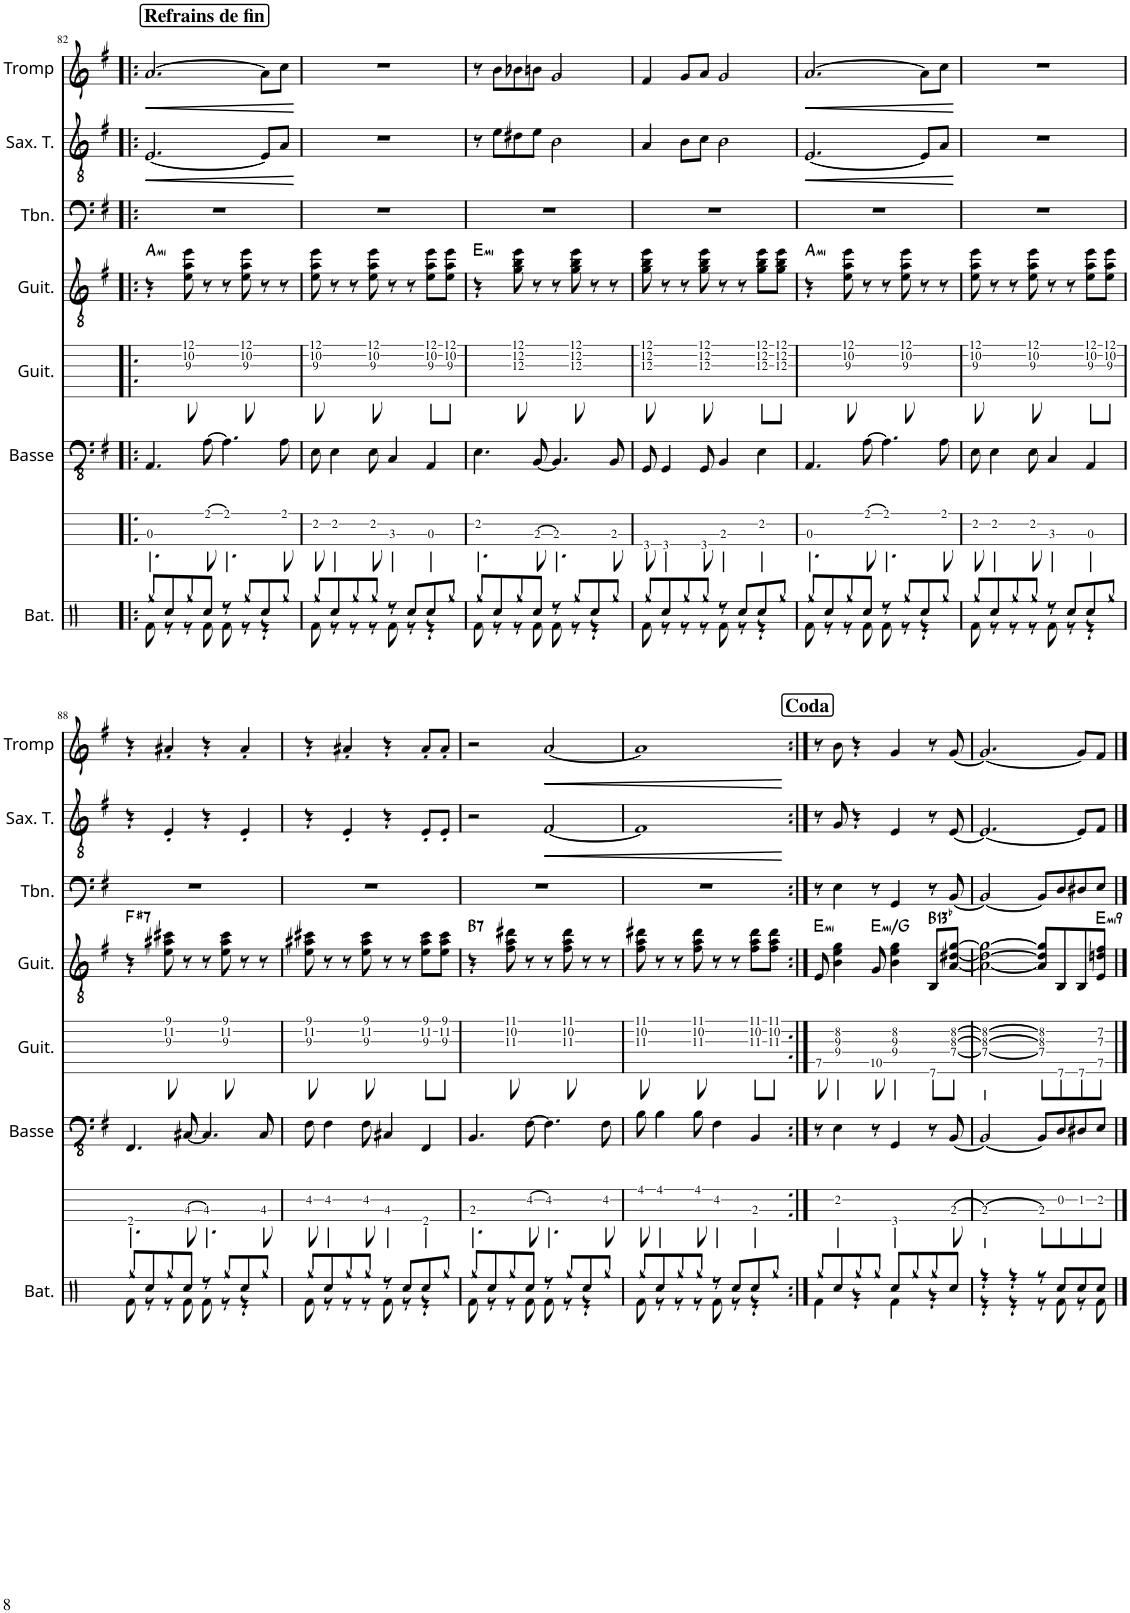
**kern	**kern	**kern	**kern	**kern	**harte	**kern	**kern	**dynam	**kern	**dynam
*part8	*part7	*part6	*part5	*part4	*part4	*part3	*part2	*part2	*part1	*part1
*staff8	*staff7	*staff6	*staff5	*staff4	*	*staff3	*staff2	*staff2	*staff1	*staff1
*I"Batterie	*I"Basse électrique (Tablature)	*I"Basse acoustique	*I"Guitare acoustique	*I"Guitare acoustique	*	*I"Trombone	*I"Ténor	*	*I"Trompette	*
*I'Bat.	*	*I'Basse	*I'Guit.	*I'Guit.	*	*I'Tbn.	*	*	*I'Tromp	*
!!LO:PB:g=z
*clefX	*	*clefFv4	*	*clefGv2	*	*clefF4	*clefGv2	*	*clefG2	*
*	*	*	*	*	*	*	*ITrd8c14	*	*ITrd1c2	*
*k[]	*k[f#]	*k[f#]	*k[f#]	*k[f#]	*	*k[f#]	*k[f#]	*	*k[f#]	*
*M4/4	*M4/4	*M4/4	*M4/4	*M4/4	*	*M4/4	*M4/4	*	*M4/4	*
!!LO:REH:place=s1:a:B:cj:fs=14:t=Refrains de fin
=82!|:	=82!|:	=82!|:	=82!|:	=82!|:	=82!|:	=82!|:	=82!|:	=82!|:	=82!|:	=82!|:
*^	*	*	*	*	*	*	*	*	*	*
!	!	!	!	!	!	!LO:H:kt=mi	!	!	!LO:HP:b	!	!LO:HP:b
8Rgg/L	8Rf\	4.AAA\	4.AAA/	4r	4r	A:min	1r	[2.E/	<	[2.a/	<
8Rcc/	8r	.	.	.	.	.	.	.	.	.	.
8Rgg/	8r	.	.	8e\ 8a\ 8ee\	8e\ 8a\ 8ee\	.	.	.	.	.	.
8Rcc/J	8Rf\	[8AA\	[8AA\	8r	8r	.	.	.	.	.	.
8r	8Rf\	4.AA\]	4.AA\]	8r	8r	.	.	.	.	.	.
8Rgg/L	8r	.	.	8e\ 8a\ 8ee\	8e\ 8a\ 8ee\	.	.	.	.	.	.
8Rcc/	4r	.	.	8r	8r	.	.	8E/L]	.	8a\L]	.
8Rgg/J	.	8AA\	8AA\	8r	8r	.	.	8A/J	.	8cc\J	.
*v	*v	*	*	*	*	*	*	*	*	*	*
.	.	.	.	.	.	.	.	[	.	[
=83	=83	=83	=83	=83	=83	=83	=83	=83	=83	=83
*^	*	*	*	*	*	*	*	*	*	*
8Rgg/L	8Rf\	8EE\	8EE\	8e\ 8a\ 8ee\	8e\ 8a\ 8ee\	.	1r	1r	.	1r	.
8Rcc/	8r	4EE\	4EE\	8r	8r	.	.	.	.	.	.
8Rgg/	8r	.	.	8r	8r	.	.	.	.	.	.
8Rgg/J	8r	8EE\	8EE\	8e\ 8a\ 8ee\	8e\ 8a\ 8ee\	.	.	.	.	.	.
8r	8Rf\	4CC\	4CC/	8r	8r	.	.	.	.	.	.
8Rcc/L	8r	.	.	8r	8r	.	.	.	.	.	.
8Rcc/	4r	4AAA\	4AAA/	8e\ 8a\ 8ee\L	8e\ 8a\ 8ee\L	.	.	.	.	.	.
8Rgg/J	.	.	.	8e\ 8a\ 8ee\J	8e\ 8a\ 8ee\J	.	.	.	.	.	.
=84	=84	=84	=84	=84	=84	=84	=84	=84	=84	=84	=84
!	!	!	!	!	!	!LO:H:kt=mi	!	!	!	!	!
8Rgg/L	8Rf\	4.EE\	4.EE\	4r	4r	E:min	1r	8r	.	8r	.
8Rcc/	8r	.	.	.	.	.	.	8e\L	.	8b\L	.
8Rgg/	8r	.	.	8g\ 8b\ 8ee\	8g\ 8b\ 8ee\	.	.	8d#X\	.	8b-X\	.
8Rcc/J	8Rf\	[8BBB\	[8BBB/	8r	8r	.	.	8e\J	.	8bn\J	.
8r	8Rf\	4.BBB\]	4.BBB/]	8r	8r	.	.	2B\	.	2g/	.
8Rgg/L	8r	.	.	8g\ 8b\ 8ee\	8g\ 8b\ 8ee\	.	.	.	.	.	.
8Rcc/	4r	.	.	8r	8r	.	.	.	.	.	.
8Rgg/J	.	8BBB\	8BBB/	8r	8r	.	.	.	.	.	.
=85	=85	=85	=85	=85	=85	=85	=85	=85	=85	=85	=85
8Rgg/L	8Rf\	8GGG\	8GGG/	8g\ 8b\ 8ee\	8g\ 8b\ 8ee\	.	1r	4A/	.	4f#/	.
8Rcc/	8r	4GGG\	4GGG/	8r	8r	.	.	.	.	.	.
8Rgg/	8r	.	.	8r	8r	.	.	8B\L	.	8g/L	.
8Rgg/J	8r	8GGG\	8GGG/	8g\ 8b\ 8ee\	8g\ 8b\ 8ee\	.	.	8c\J	.	8a/J	.
8r	8Rf\	4BBB\	4BBB/	8r	8r	.	.	2B\	.	2g/	.
8Rcc/L	8r	.	.	8r	8r	.	.	.	.	.	.
8Rcc/	4r	4EE\	4EE\	8g\ 8b\ 8ee\L	8g\ 8b\ 8ee\L	.	.	.	.	.	.
8Rgg/J	.	.	.	8g\ 8b\ 8ee\J	8g\ 8b\ 8ee\J	.	.	.	.	.	.
=86	=86	=86	=86	=86	=86	=86	=86	=86	=86	=86	=86
!	!	!	!	!	!	!LO:H:kt=mi	!	!	!LO:HP:b	!	!LO:HP:b
8Rgg/L	8Rf\	4.AAA\	4.AAA/	4r	4r	A:min	1r	[2.E/	<	[2.a/	<
8Rcc/	8r	.	.	.	.	.	.	.	.	.	.
8Rgg/	8r	.	.	8e\ 8a\ 8ee\	8e\ 8a\ 8ee\	.	.	.	.	.	.
8Rcc/J	8Rf\	[8AA\	[8AA\	8r	8r	.	.	.	.	.	.
8r	8Rf\	4.AA\]	4.AA\]	8r	8r	.	.	.	.	.	.
8Rgg/L	8r	.	.	8e\ 8a\ 8ee\	8e\ 8a\ 8ee\	.	.	.	.	.	.
8Rcc/	4r	.	.	8r	8r	.	.	8E/L]	.	8a\L]	.
8Rgg/J	.	8AA\	8AA\	8r	8r	.	.	8A/J	.	8cc\J	.
*v	*v	*	*	*	*	*	*	*	*	*	*
.	.	.	.	.	.	.	.	[	.	[
=87	=87	=87	=87	=87	=87	=87	=87	=87	=87	=87
*^	*	*	*	*	*	*	*	*	*	*
8Rgg/L	8Rf\	8EE\	8EE\	8e\ 8a\ 8ee\	8e\ 8a\ 8ee\	.	1r	1r	.	1r	.
8Rcc/	8r	4EE\	4EE\	8r	8r	.	.	.	.	.	.
8Rgg/	8r	.	.	8r	8r	.	.	.	.	.	.
8Rgg/J	8r	8EE\	8EE\	8e\ 8a\ 8ee\	8e\ 8a\ 8ee\	.	.	.	.	.	.
8r	8Rf\	4CC\	4CC/	8r	8r	.	.	.	.	.	.
8Rcc/L	8r	.	.	8r	8r	.	.	.	.	.	.
8Rcc/	4r	4AAA\	4AAA/	8e\ 8a\ 8ee\L	8e\ 8a\ 8ee\L	.	.	.	.	.	.
8Rgg/J	.	.	.	8e\ 8a\ 8ee\J	8e\ 8a\ 8ee\J	.	.	.	.	.	.
!!LO:LB:g=z
=88	=88	=88	=88	=88	=88	=88	=88	=88	=88	=88	=88
!	!	!	!	!	!	!LO:H:kt=7	!	!	!	!	!
8Rgg/L	8Rf\	4.FFF#\	4.FFF#/	4r	4r	F#:7	1r	4r	.	4r	.
8Rcc/	8r	.	.	.	.	.	.	.	.	.	.
8Rgg/	8r	.	.	8e\ 8a#X\ 8cc#X\	8e\ 8a#X\ 8cc#X\	.	.	4E'/	.	4a#X'/	.
8Rcc/J	8Rf\	[8CC#X\	[8CC#X/	8r	8r	.	.	.	.	.	.
8r	8Rf\	4.CC#\]	4.CC#/]	8r	8r	.	.	4r	.	4r	.
8Rgg/L	8r	.	.	8e\ 8a#\ 8cc#\	8e\ 8a#\ 8cc#\	.	.	.	.	.	.
8Rcc/	4r	.	.	8r	8r	.	.	4E'/	.	4a#'/	.
8Rgg/J	.	8CC#\	8CC#/	8r	8r	.	.	.	.	.	.
=89	=89	=89	=89	=89	=89	=89	=89	=89	=89	=89	=89
8Rgg/L	8Rf\	8FF#\	8FF#\	8e\ 8a#X\ 8cc#X\	8e\ 8a#X\ 8cc#X\	.	1r	4r	.	4r	.
8Rcc/	8r	4FF#\	4FF#\	8r	8r	.	.	.	.	.	.
8Rgg/	8r	.	.	8r	8r	.	.	4E'/	.	4a#X'/	.
8Rgg/J	8r	8FF#\	8FF#\	8e\ 8a#\ 8cc#\	8e\ 8a#\ 8cc#\	.	.	.	.	.	.
8r	8Rf\	4CC#X\	4CC#X/	8r	8r	.	.	4r	.	4r	.
8Rcc/L	8r	.	.	8r	8r	.	.	.	.	.	.
8Rcc/	4r	4FFF#\	4FFF#/	8e\ 8a#\ 8cc#\L	8e\ 8a#\ 8cc#\L	.	.	8E'/L	.	8a#'/L	.
8Rgg/J	.	.	.	8e\ 8a#\ 8cc#\J	8e\ 8a#\ 8cc#\J	.	.	8E'/J	.	8a#'/J	.
=90	=90	=90	=90	=90	=90	=90	=90	=90	=90	=90	=90
!	!	!	!	!	!	!LO:H:kt=7	!	!	!	!	!
8Rgg/L	8Rf\	4.BBB\	4.BBB/	4r	4r	B:7	1r	2r	.	2r	.
8Rcc/	8r	.	.	.	.	.	.	.	.	.	.
8Rgg/	8r	.	.	8f#\ 8a\ 8dd#X\	8f#\ 8a\ 8dd#X\	.	.	.	.	.	.
8Rcc/J	8Rf\	[8FF#\	[8FF#\	8r	8r	.	.	.	.	.	.
!	!	!	!	!	!	!	!	!	!LO:HP:b	!	!LO:HP:b
8r	8Rf\	4.FF#\]	4.FF#\]	8r	8r	.	.	[2F#/	<	[2a/	<
8Rgg/L	8r	.	.	8f#\ 8a\ 8dd#\	8f#\ 8a\ 8dd#\	.	.	.	.	.	.
8Rcc/	4r	.	.	8r	8r	.	.	.	.	.	.
8Rgg/J	.	8FF#\	8FF#\	8r	8r	.	.	.	.	.	.
=91	=91	=91	=91	=91	=91	=91	=91	=91	=91	=91	=91
8Rgg/L	8Rf\	8BB\	8BB\	8f#\ 8a\ 8dd#X\	8f#\ 8a\ 8dd#X\	.	1r	1F#]	.	1a]	.
8Rcc/	8r	4BB\	4BB\	8r	8r	.	.	.	.	.	.
8Rgg/	8r	.	.	8r	8r	.	.	.	.	.	.
8Rgg/J	8r	8BB\	8BB\	8f#\ 8a\ 8dd#\	8f#\ 8a\ 8dd#\	.	.	.	.	.	.
8r	8Rf\	4FF#\	4FF#\	8r	8r	.	.	.	.	.	.
8Rcc/L	8r	.	.	8r	8r	.	.	.	.	.	.
8Rcc/	4r	4BBB\	4BBB/	8f#\ 8a\ 8dd#\L	8f#\ 8a\ 8dd#\L	.	.	.	.	.	.
8Rgg/J	.	.	.	8f#\ 8a\ 8dd#\J	8f#\ 8a\ 8dd#\J	.	.	.	.	.	.
*v	*v	*	*	*	*	*	*	*	*	*	*
.	.	.	.	.	.	.	.	[	.	[
!!LO:REH:place=s1:a:B:cj:fs=14:t=Coda
=92:|!	=92:|!	=92:|!	=92:|!	=92:|!	=92:|!	=92:|!	=92:|!	=92:|!	=92:|!	=92:|!
*^	*	*	*	*	*	*	*	*	*	*
!	!	!	!	!	!	!LO:H:kt=mi	!	!	!	!	!
8Rgg/L	4Rf\	8r	8r	8E\	8E/	E:min	8r	8r	.	8r	.
8Rcc/	.	4EE\	4EE\	4B\ 4e\ 4g\	4B\ 4e\ 4g\	.	4E\	8G/	.	8b\	.
8Rgg/	4r	.	.	.	.	.	.	4r	.	4r	.
!	!	!	!	!	!	!LO:H:kt=mi	!	!	!	!	!
8Rgg/J	.	8r	8r	8G\	8G/	E:min/b3	8r	.	.	.	.
8Rcc/L	4Rf\	4GGG\	4GGG/	4B\ 4e\ 4g\	4B\ 4e\ 4g\	.	4GG/	4E/	.	4g/	.
8Rgg/	.	.	.	.	.	.	.	.	.	.	.
8Rgg/	4r	8r	8r	8BB\L	8BB/L	B:maj(b13)	8r	8r	.	8r	.
8Rcc/J	.	[8BBB\	[8BBB/	[8A\ [8d#X\ [8g\J	[8A/ [8d#X/ [8g/J	.	[8BB/	[8E/	.	[8g/	.
=93	=93	=93	=93	=93	=93	=93	=93	=93	=93	=93	=93
4r	4r	2BBB\_	2BBB/_	2A\_ 2d#\_ 2g\_	2A\_ 2d#\_ 2g\_	.	2BB/_	2.E/_	.	2.g/_	.
4r	4r	.	.	.	.	.	.	.	.	.	.
8r	8r	8BBB\L]	8BBB/L]	8A\] 8d#\] 8g\]L	8A/] 8d#/] 8g/]L	.	8BB/L]	.	.	.	.
8Rcc/L	8Rf\	8DD\	8DD/	8BB\	8BB/	.	8D/	.	.	.	.
8Rcc/	8r	8DD#X\	8DD#X/	8BB\	8BB/	.	8D#X/	8E/L]	.	8g/L]	.
!	!	!	!	!	!	!LO:H:kt=mi9	!	!	!	!	!
8Rcc/J	8Rf\	8EE\J	8EE/J	8E\ 8dn\ 8f#\J	8E/ 8dn/ 8f#/J	E:min9	8E/J	8F#/J	.	8f#/J	.
*v	*v	*	*	*	*	*	*	*	*	*	*
==	==	==	==	==	==	==	==	==	==	==
*-	*-	*-	*-	*-	*-	*-	*-	*-	*-	*-
